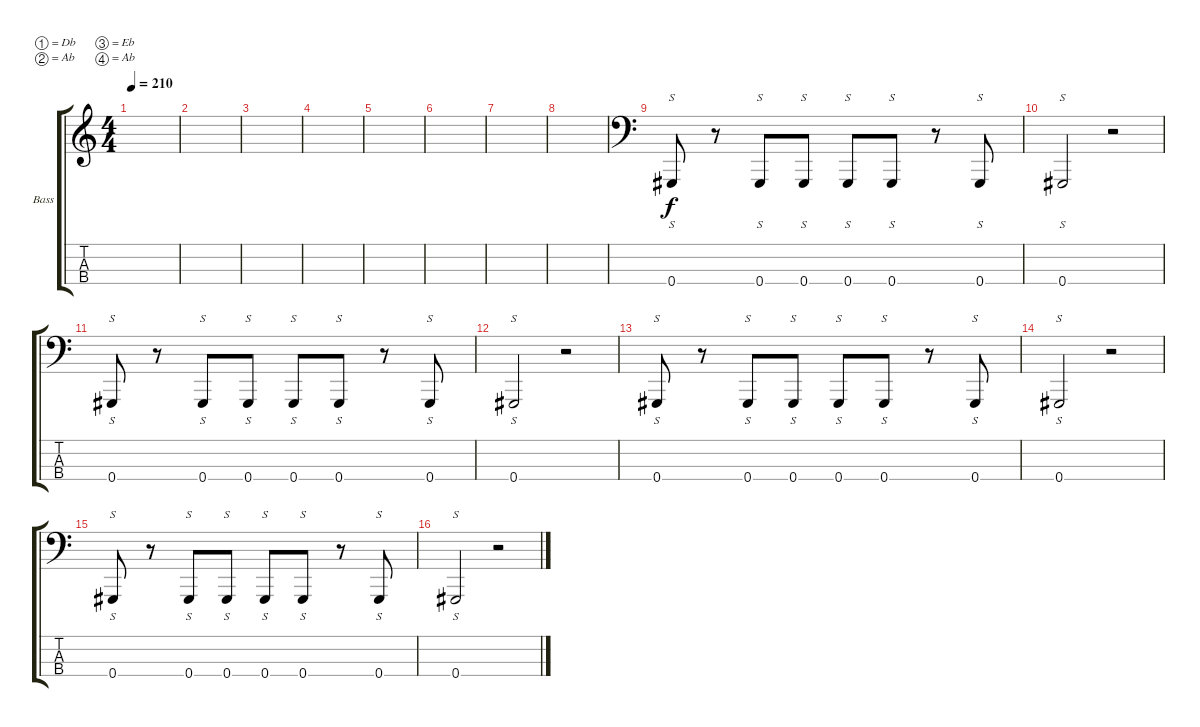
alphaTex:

\defaultSystemsLayout 4
\bracketExtendMode groupsimilarinstruments
\firstSystemTrackNameOrientation horizontal
\otherSystemsTrackNameOrientation horizontal
\track ("Michael Valentine (Bass)" "Bass") {instrument electricbassfinger}
\staff {score tabs}
\tuning (Db2 Ab1 Eb1 Ab0)
\ts (4 4)
\tempo 210
\clef g2
\ks c
|
|
|
|
|
|
|
|
\clef f4
0.4.8{s} r.8 0.4.8{s} 0.4.8{s} 0.4.8{s} 0.4.8{s} r.8 0.4.8{s} |
0.4.2{s} r.2 |
0.4.8{s} r.8 0.4.8{s} 0.4.8{s} 0.4.8{s} 0.4.8{s} r.8 0.4.8{s} |
0.4.2{s} r.2 |
0.4.8{s} r.8 0.4.8{s} 0.4.8{s} 0.4.8{s} 0.4.8{s} r.8 0.4.8{s} |
0.4.2{s} r.2 |
0.4.8{s} r.8 0.4.8{s} 0.4.8{s} 0.4.8{s} 0.4.8{s} r.8 0.4.8{s} |
0.4.2{s} r.2
